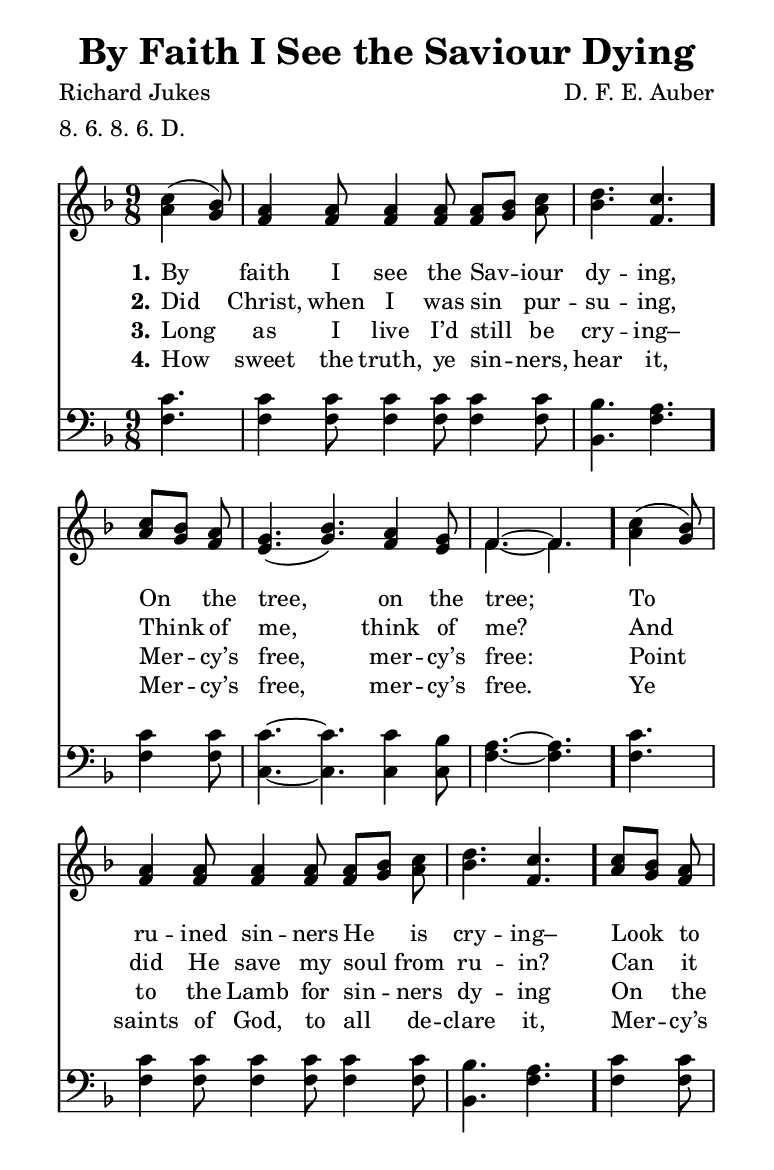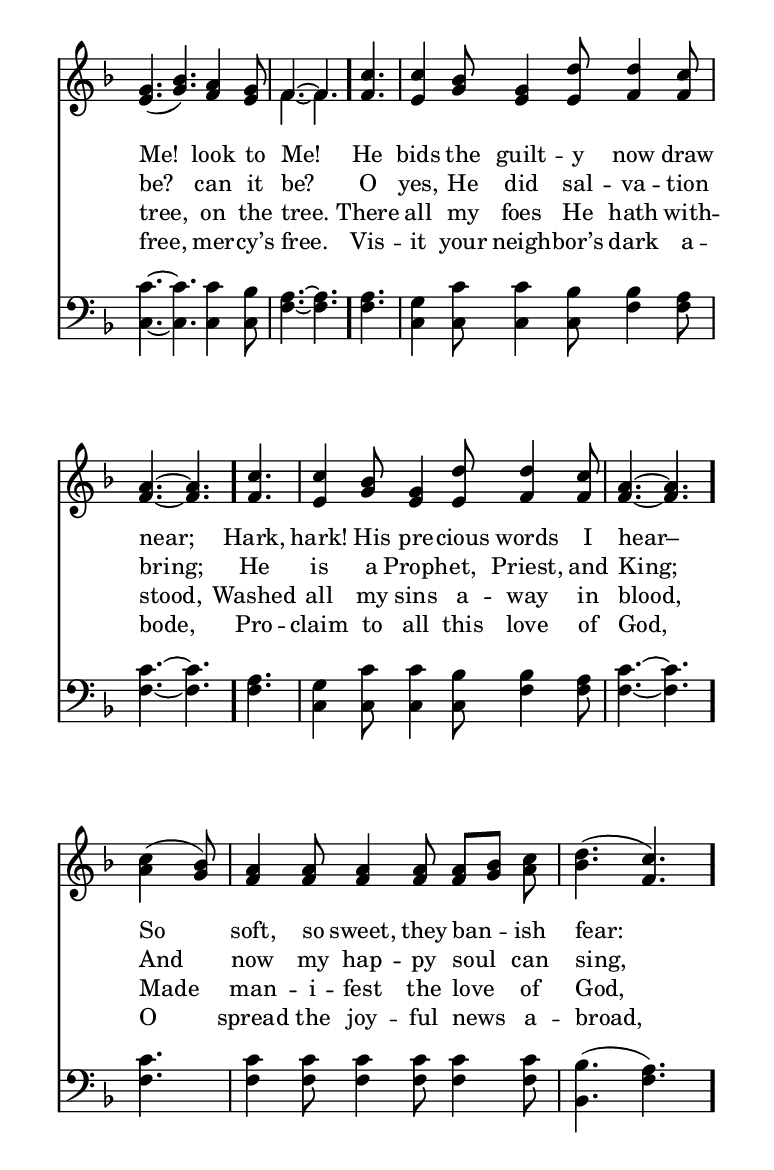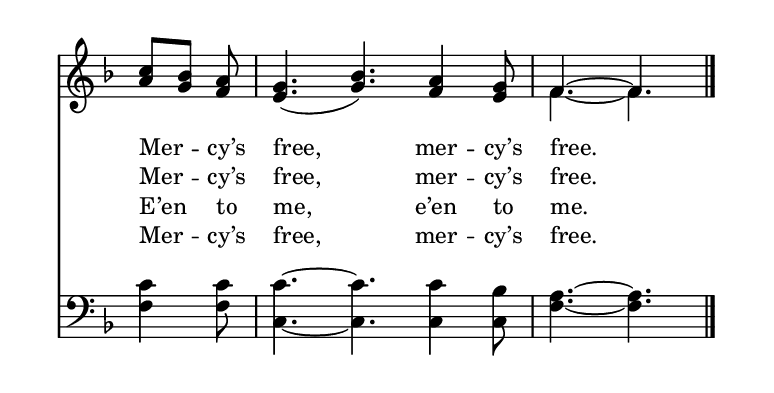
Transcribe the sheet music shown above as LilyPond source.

\include "common/global.ily"
\paper {
  \include "common/paper.ily"
}

\header{
  hymnnumber = "5"
  title = "By Faith I See the Saviour Dying"
  tunename = "Mercy’s Free"
  meter = "8. 6. 8. 6. D." % original has 8. 6. 8. 6. 8. 6. 8. 6.
  poet = "Richard Jukes"
  composer = "D. F. E. Auber"
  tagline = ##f
}

global = {
  \include "common/overrides.ily"
  \autoBeamOff
  \override Staff.TimeSignature.style = #'numbered \time 9/8
  \once \override Score.MetronomeMark.transparent = ##t
  \tempo 4 = 80
  \key f \major
  \partial 4.
}

patternOne   = { c4( c8) | c4 c8 c4 c8 c8[ c8] c8 | c4. c4. c8[ c8] c8 | c4.( c4.) c4 c8 | c4. ~ c4. }
patternTwo   = { c4. | c4 c8 c4 c8 c4 c8 | c4. ~ c4. c4. | c4 c8 c4 c8 c4 c8 | c4. ~ c4. } % original has unexplained slur
patternThree = { c4. | c4 c8 c4 c8 c4 c8 | c4. c4. c4 c8 | c4. ~ c4. c4 c8 | c4. ~ c4. }
patternFour  = { c4( c8) | c4 c8 c4 c8 c8[ c8] c8 | c4.( c4.) c8[ c8] c8 | c4.( c4.) c4 c8 | c4. ~ c4. }
patternFive  = { c4. | c4 c8 c4 c8 c4 c8 | c4.( c4.) c4 c8 | c4. ~ c4. c4 c8 | c4. ~ c4. }

notesSoprano = {
\global
\relative c' {

    \changePitch \patternOne  { c' bes | a a a a a bes c | d c c bes a | g bes a g | f f } \eogbreak
    \changePitch \patternOne  { c' bes | a a a a a bes c | d c c bes a | g bes a g | f f } \eogbreak
    \changePitch \patternTwo  { c' | c bes g d' d c | a a c | c bes g d' d c | a a } \eogbreak
    \changePitch \patternFour { c bes | a a a a a bes c | d c c bes a | g bes a g | f f } \eogbreak

    \bar "|."

}
}

notesAlto = {
\global
\relative e' {

    \changePitch \patternOne  { a g | f f f f f g a | bes f a g f | e g f e | f f }
    \changePitch \patternOne  { a g | f f f f f g a | bes f a g f | e g f e | f f }
    \changePitch \patternTwo  { f | e g e e f f | f f f | e g e e f f | f f }
    \changePitch \patternFour { a g | f f f f f g a | bes f a g f | e g f e | f f }

}
}

notesTenor = {
\global
\relative a {

    \changePitch \patternThree { c | c c c c c c | bes a c c | c c c bes | a a }
    \changePitch \patternThree { c | c c c c c c | bes a c c | c c c bes | a a }
    \changePitch \patternTwo   { a | g c c bes bes a | c c a | g c c bes bes a | c c }
    \changePitch \patternFive  { c | c c c c c c | bes a c c | c c c bes | a a }

}
}

notesBass = {
\global
\relative a {

    \changePitch \patternThree { f | f f f f f f | bes, f' f f | c c c c | f f }
    \changePitch \patternThree { f | f f f f f f | bes, f' f f | c c c c | f f }
    \changePitch \patternTwo   { f | c c c c f f | f f | f c c c c f f | f f }
    \changePitch \patternFive  { f | f f f f f f | bes, f' f f | c c c c | f f }

}
}

wordsA = \lyricmode {
\set stanza = "1."

    By faith I see the Sav -- iour dy -- ing, \bar "."
    On the tree, on the tree; \bar "."
    To ru -- ined sin -- ners He is cry -- ing– \bar "."
    Look to Me! look to Me! \bar "."
    He bids the guilt -- y now draw near; \bar "."
    Hark, hark! His pre -- cious words I hear– \bar "."
    So soft, so sweet, they ban -- ish fear: \bar "."
    Mer -- cy’s free, mer -- cy’s free. \bar "."

}

wordsB = \lyricmode {
\set stanza = "2."

    Did Christ, when I was sin pur -- su -- ing,
    Think of me, think of me?
    And did He save my soul from ru -- in?
    Can it be? can it be?
    O yes, He did sal -- va -- tion bring;
    He is a Proph -- et, Priest, and King;
    And now my hap -- py soul can sing,
    Mer -- cy’s free, mer -- cy’s free.

}

wordsC = \lyricmode {
\set stanza = "3."

    Long as I live I’d still be cry -- ing–
    Mer -- cy’s free, mer -- cy’s free:
    Point to the Lamb for sin -- ners dy -- ing
    On the tree, on the tree.
    There all my foes He hath with -- stood,
    Washed all my sins a -- way in blood,
    Made man -- i -- fest the love of God,
    E’en to me, e’en to me.

}

wordsD = \lyricmode {
\set stanza = "4."

    How sweet the truth, ye sin -- ners, hear it,
    Mer -- cy’s free, mer -- cy’s free.
    Ye saints of God, to all de -- clare it,
    Mer -- cy’s free, mer -- cy’s free.
    Vis -- it your neigh -- bor’s dark a -- bode,
    Pro -- claim to all this love of God,
    O spread the joy -- ful news a -- broad,
    Mer -- cy’s free, mer -- cy’s free.

}


\score {
  \context ChoirStaff <<
    \context Staff = upper <<
      \set Staff.autoBeaming = ##f
      \set ChoirStaff.systemStartDelimiter = #'SystemStartBar
      \set ChoirStaff.printPartCombineTexts = ##f
      \partcombine #'(2 . 9) \notesSoprano \notesAlto
      \context NullVoice = sopranos { \voiceOne << \notesSoprano >> }
      \context NullVoice = altos { \voiceTwo << \notesAlto >> }
      \context Lyrics = one   \lyricsto sopranos \wordsA
      \context Lyrics = two   \lyricsto sopranos \wordsB
      \context Lyrics = three \lyricsto sopranos \wordsC
      \context Lyrics = four  \lyricsto sopranos \wordsD
    >>
    \context Staff = men <<
      \set Staff.autoBeaming = ##f
      \clef bass
      \set ChoirStaff.printPartCombineTexts = ##f
      \partcombine #'(2 . 9) \notesTenor \notesBass
      \context NullVoice = tenors { \voiceOne << \notesTenor >> }
      \context NullVoice = basses { \voiceTwo << \notesBass >> }
    >>
  >>
  \layout {
    \include "common/layout.ily"
  }
  \midi{
    \include "common/midi.ily"
  }
}

\version "2.19.49"  % necessary for upgrading to future LilyPond versions.

